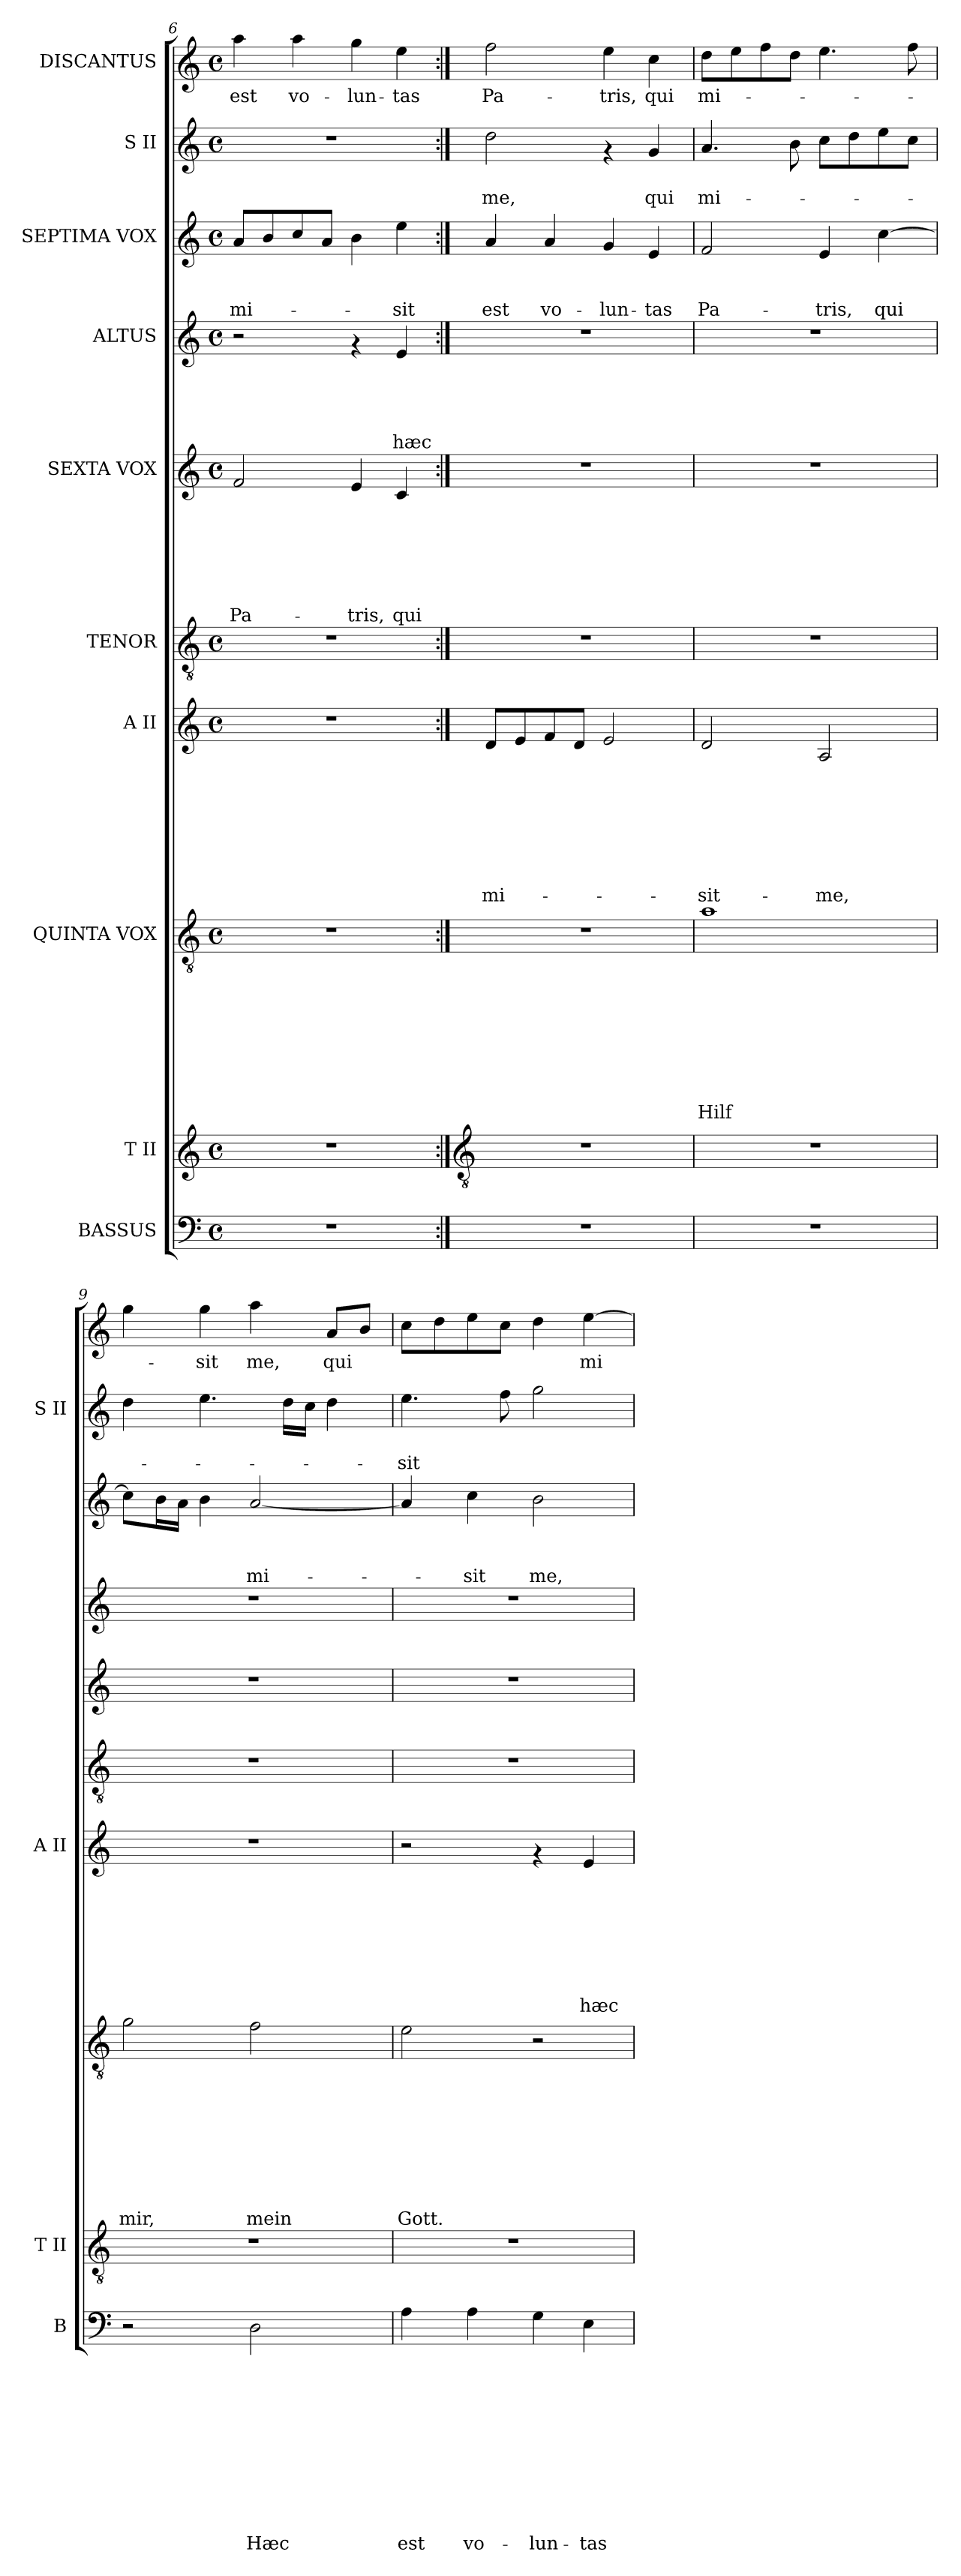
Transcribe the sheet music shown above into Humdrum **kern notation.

**kern	**text	**text	**text	**text	**text	**text	**text	**text	**text	**text	**text	**kern	**kern	**text	**text	**text	**text	**text	**text	**text	**text	**text	**kern	**text	**text	**text	**text	**text	**text	**text	**text	**kern	**kern	**text	**text	**text	**text	**text	**text	**text	**kern	**text	**text	**text	**text	**text	**kern	**text	**text	**text	**kern	**text	**text	**kern	**text
*part10	*part10	*part10	*part10	*part10	*part10	*part10	*part10	*part10	*part10	*part10	*part10	*part9	*part8	*part8	*part8	*part8	*part8	*part8	*part8	*part8	*part8	*part8	*part7	*part7	*part7	*part7	*part7	*part7	*part7	*part7	*part7	*part6	*part5	*part5	*part5	*part5	*part5	*part5	*part5	*part5	*part4	*part4	*part4	*part4	*part4	*part4	*part3	*part3	*part3	*part3	*part2	*part2	*part2	*part1	*part1
*staff10	*staff10	*staff10	*staff10	*staff10	*staff10	*staff10	*staff10	*staff10	*staff10	*staff10	*staff10	*staff9	*staff8	*staff8	*staff8	*staff8	*staff8	*staff8	*staff8	*staff8	*staff8	*staff8	*staff7	*staff7	*staff7	*staff7	*staff7	*staff7	*staff7	*staff7	*staff7	*staff6	*staff5	*staff5	*staff5	*staff5	*staff5	*staff5	*staff5	*staff5	*staff4	*staff4	*staff4	*staff4	*staff4	*staff4	*staff3	*staff3	*staff3	*staff3	*staff2	*staff2	*staff2	*staff1	*staff1
*I"BASSUS	*	*	*	*	*	*	*	*	*	*	*	*I"T II	*I"QUINTA VOX	*	*	*	*	*	*	*	*	*	*I"A II	*	*	*	*	*	*	*	*	*I"TENOR	*I"SEXTA VOX	*	*	*	*	*	*	*	*I"ALTUS	*	*	*	*	*	*I"SEPTIMA VOX	*	*	*	*I"S II	*	*	*I"DISCANTUS	*
*I'B	*	*	*	*	*	*	*	*	*	*	*	*I'T II	*	*	*	*	*	*	*	*	*	*	*I'A II	*	*	*	*	*	*	*	*	*	*	*	*	*	*	*	*	*	*	*	*	*	*	*	*	*	*	*	*I'S II	*	*	*	*
*clefF4	*	*	*	*	*	*	*	*	*	*	*	*clefG2	*clefGv2	*	*	*	*	*	*	*	*	*	*clefG2	*	*	*	*	*	*	*	*	*clefGv2	*clefG2	*	*	*	*	*	*	*	*clefG2	*	*	*	*	*	*clefG2	*	*	*	*clefG2	*	*	*clefG2	*
*k[]	*	*	*	*	*	*	*	*	*	*	*	*k[]	*k[]	*	*	*	*	*	*	*	*	*	*k[]	*	*	*	*	*	*	*	*	*k[]	*k[]	*	*	*	*	*	*	*	*k[]	*	*	*	*	*	*k[]	*	*	*	*k[]	*	*	*k[]	*
*C:	*	*	*	*	*	*	*	*	*	*	*	*C:	*C:	*	*	*	*	*	*	*	*	*	*C:	*	*	*	*	*	*	*	*	*C:	*C:	*	*	*	*	*	*	*	*C:	*	*	*	*	*	*C:	*	*	*	*C:	*	*	*C:	*
*M4/4	*	*	*	*	*	*	*	*	*	*	*	*M4/4	*M4/4	*	*	*	*	*	*	*	*	*	*M4/4	*	*	*	*	*	*	*	*	*M4/4	*M4/4	*	*	*	*	*	*	*	*M4/4	*	*	*	*	*	*M4/4	*	*	*	*M4/4	*	*	*M4/4	*
*met(c)	*	*	*	*	*	*	*	*	*	*	*	*met(c)	*met(c)	*	*	*	*	*	*	*	*	*	*met(c)	*	*	*	*	*	*	*	*	*met(c)	*met(c)	*	*	*	*	*	*	*	*met(c)	*	*	*	*	*	*met(c)	*	*	*	*met(c)	*	*	*met(c)	*
=6	=6	=6	=6	=6	=6	=6	=6	=6	=6	=6	=6	=6	=6	=6	=6	=6	=6	=6	=6	=6	=6	=6	=6	=6	=6	=6	=6	=6	=6	=6	=6	=6	=6	=6	=6	=6	=6	=6	=6	=6	=6	=6	=6	=6	=6	=6	=6	=6	=6	=6	=6	=6	=6	=6	=6
!	!	!	!	!	!	!	!	!	!	!	!	!	!	!	!	!	!	!	!	!	!	!	!	!	!	!	!	!	!	!	!	!	!	!	!	!	!	!	!	!LO:LY:b:rj	!	!	!	!	!	!	!	!	!	!LO:LY:b	!	!	!	!	!LO:LY:b
1r	.	.	.	.	.	.	.	.	.	.	.	1r	1r	.	.	.	.	.	.	.	.	.	1r	.	.	.	.	.	.	.	.	1r	2f/	.	.	.	.	.	.	Pa-	2r	.	.	.	.	.	8a/L	.	.	mi-	1r	.	.	4aa\	est
.	.	.	.	.	.	.	.	.	.	.	.	.	.	.	.	.	.	.	.	.	.	.	.	.	.	.	.	.	.	.	.	.	.	.	.	.	.	.	.	.	.	.	.	.	.	.	8b/	.	.	.	.	.	.	.	.
!	!	!	!	!	!	!	!	!	!	!	!	!	!	!	!	!	!	!	!	!	!	!	!	!	!	!	!	!	!	!	!	!	!	!	!	!	!	!	!	!	!	!	!	!	!	!	!	!	!	!	!	!	!	!	!LO:LY:b
.	.	.	.	.	.	.	.	.	.	.	.	.	.	.	.	.	.	.	.	.	.	.	.	.	.	.	.	.	.	.	.	.	.	.	.	.	.	.	.	.	.	.	.	.	.	.	8cc/	.	.	.	.	.	.	4aa\	vo-
.	.	.	.	.	.	.	.	.	.	.	.	.	.	.	.	.	.	.	.	.	.	.	.	.	.	.	.	.	.	.	.	.	.	.	.	.	.	.	.	.	.	.	.	.	.	.	8a/J	.	.	.	.	.	.	.	.
!	!	!	!	!	!	!	!	!	!	!	!	!	!	!	!	!	!	!	!	!	!	!	!	!	!	!	!	!	!	!	!	!	!	!	!	!	!	!	!	!LO:LY:b:rj	!	!	!	!	!	!	!	!	!	!	!	!	!	!	!LO:LY:b
.	.	.	.	.	.	.	.	.	.	.	.	.	.	.	.	.	.	.	.	.	.	.	.	.	.	.	.	.	.	.	.	.	4e/	.	.	.	.	.	.	-tris,	4rf	.	.	.	.	.	4b\	.	.	.	.	.	.	4gg\	-lun-
!	!	!	!	!	!	!	!	!	!	!	!	!	!	!	!	!	!	!	!	!	!	!	!	!	!	!	!	!	!	!	!	!	!	!	!	!	!	!	!	!LO:LY:b:rj	!	!	!	!	!	!LO:LY:b:rj	!	!	!	!LO:LY:b	!	!	!	!	!LO:LY:b
.	.	.	.	.	.	.	.	.	.	.	.	.	.	.	.	.	.	.	.	.	.	.	.	.	.	.	.	.	.	.	.	.	4c/	.	.	.	.	.	.	qui	4e/	.	.	.	.	hæc	4ee\	.	.	-sit	.	.	.	4ee\	-tas
!!LO:PB:g=z
=7:|!	=7:|!	=7:|!	=7:|!	=7:|!	=7:|!	=7:|!	=7:|!	=7:|!	=7:|!	=7:|!	=7:|!	=7:|!	=7:|!	=7:|!	=7:|!	=7:|!	=7:|!	=7:|!	=7:|!	=7:|!	=7:|!	=7:|!	=7:|!	=7:|!	=7:|!	=7:|!	=7:|!	=7:|!	=7:|!	=7:|!	=7:|!	=7:|!	=7:|!	=7:|!	=7:|!	=7:|!	=7:|!	=7:|!	=7:|!	=7:|!	=7:|!	=7:|!	=7:|!	=7:|!	=7:|!	=7:|!	=7:|!	=7:|!	=7:|!	=7:|!	=7:|!	=7:|!	=7:|!	=7:|!	=7:|!
*	*	*	*	*	*	*	*	*	*	*	*	*clefGv2	*	*	*	*	*	*	*	*	*	*	*	*	*	*	*	*	*	*	*	*	*	*	*	*	*	*	*	*	*	*	*	*	*	*	*	*	*	*	*	*	*	*	*
!	!	!	!	!	!	!	!	!	!	!	!	!	!	!	!	!	!	!	!	!	!	!	!	!	!	!	!	!	!	!	!LO:LY:b	!	!	!	!	!	!	!	!	!	!	!	!	!	!	!	!	!	!	!LO:LY:b	!	!	!LO:LY:b	!	!LO:LY:b
1r	.	.	.	.	.	.	.	.	.	.	.	1r	1r	.	.	.	.	.	.	.	.	.	8d/L	.	.	.	.	.	.	.	mi-	1r	1r	.	.	.	.	.	.	.	1r	.	.	.	.	.	4a/	.	.	est	2dd\	.	me,	2ff\	Pa-
.	.	.	.	.	.	.	.	.	.	.	.	.	.	.	.	.	.	.	.	.	.	.	8e/	.	.	.	.	.	.	.	.	.	.	.	.	.	.	.	.	.	.	.	.	.	.	.	.	.	.	.	.	.	.	.	.
!	!	!	!	!	!	!	!	!	!	!	!	!	!	!	!	!	!	!	!	!	!	!	!	!	!	!	!	!	!	!	!	!	!	!	!	!	!	!	!	!	!	!	!	!	!	!	!	!	!	!LO:LY:b	!	!	!	!	!
.	.	.	.	.	.	.	.	.	.	.	.	.	.	.	.	.	.	.	.	.	.	.	8f/	.	.	.	.	.	.	.	.	.	.	.	.	.	.	.	.	.	.	.	.	.	.	.	4a/	.	.	vo-	.	.	.	.	.
.	.	.	.	.	.	.	.	.	.	.	.	.	.	.	.	.	.	.	.	.	.	.	8d/J	.	.	.	.	.	.	.	.	.	.	.	.	.	.	.	.	.	.	.	.	.	.	.	.	.	.	.	.	.	.	.	.
!	!	!	!	!	!	!	!	!	!	!	!	!	!	!	!	!	!	!	!	!	!	!	!	!	!	!	!	!	!	!	!	!	!	!	!	!	!	!	!	!	!	!	!	!	!	!	!	!	!	!LO:LY:b	!	!	!	!	!LO:LY:b
.	.	.	.	.	.	.	.	.	.	.	.	.	.	.	.	.	.	.	.	.	.	.	2e/	.	.	.	.	.	.	.	.	.	.	.	.	.	.	.	.	.	.	.	.	.	.	.	4g/	.	.	-lun-	4rf	.	.	4ee\	-tris,
!	!	!	!	!	!	!	!	!	!	!	!	!	!	!	!	!	!	!	!	!	!	!	!	!	!	!	!	!	!	!	!	!	!	!	!	!	!	!	!	!	!	!	!	!	!	!	!	!	!	!LO:LY:b	!	!	!LO:LY:b	!	!LO:LY:b
.	.	.	.	.	.	.	.	.	.	.	.	.	.	.	.	.	.	.	.	.	.	.	.	.	.	.	.	.	.	.	.	.	.	.	.	.	.	.	.	.	.	.	.	.	.	.	4e/	.	.	-tas	4g/	.	qui	4cc\	qui
=8	=8	=8	=8	=8	=8	=8	=8	=8	=8	=8	=8	=8	=8	=8	=8	=8	=8	=8	=8	=8	=8	=8	=8	=8	=8	=8	=8	=8	=8	=8	=8	=8	=8	=8	=8	=8	=8	=8	=8	=8	=8	=8	=8	=8	=8	=8	=8	=8	=8	=8	=8	=8	=8	=8	=8
!	!	!	!	!	!	!	!	!	!	!	!	!	!	!	!	!	!	!	!	!	!	!LO:LY:b	!	!	!	!	!	!	!	!	!LO:LY:b	!	!	!	!	!	!	!	!	!	!	!	!	!	!	!	!	!	!	!LO:LY:b	!	!	!LO:LY:b	!	!LO:LY:b
1r	.	.	.	.	.	.	.	.	.	.	.	1r	1a	.	.	.	.	.	.	.	.	Hilf	2d/	.	.	.	.	.	.	.	-sit-	1r	1r	.	.	.	.	.	.	.	1r	.	.	.	.	.	2f/	.	.	Pa-	4.a/	.	mi-	8dd\L	mi-
.	.	.	.	.	.	.	.	.	.	.	.	.	.	.	.	.	.	.	.	.	.	.	.	.	.	.	.	.	.	.	.	.	.	.	.	.	.	.	.	.	.	.	.	.	.	.	.	.	.	.	.	.	.	8ee\	.
.	.	.	.	.	.	.	.	.	.	.	.	.	.	.	.	.	.	.	.	.	.	.	.	.	.	.	.	.	.	.	.	.	.	.	.	.	.	.	.	.	.	.	.	.	.	.	.	.	.	.	.	.	.	8ff\	.
.	.	.	.	.	.	.	.	.	.	.	.	.	.	.	.	.	.	.	.	.	.	.	.	.	.	.	.	.	.	.	.	.	.	.	.	.	.	.	.	.	.	.	.	.	.	.	.	.	.	.	8b\	.	.	8dd\J	.
!	!	!	!	!	!	!	!	!	!	!	!	!	!	!	!	!	!	!	!	!	!	!	!	!	!	!	!	!	!	!	!LO:LY:b	!	!	!	!	!	!	!	!	!	!	!	!	!	!	!	!	!	!	!LO:LY:b	!	!	!	!	!
.	.	.	.	.	.	.	.	.	.	.	.	.	.	.	.	.	.	.	.	.	.	.	2A/	.	.	.	.	.	.	.	-me,	.	.	.	.	.	.	.	.	.	.	.	.	.	.	.	4e/	.	.	-tris,	8cc\L	.	.	4.ee\	.
.	.	.	.	.	.	.	.	.	.	.	.	.	.	.	.	.	.	.	.	.	.	.	.	.	.	.	.	.	.	.	.	.	.	.	.	.	.	.	.	.	.	.	.	.	.	.	.	.	.	.	8dd\	.	.	.	.
!	!	!	!	!	!	!	!	!	!	!	!	!	!	!	!	!	!	!	!	!	!	!	!	!	!	!	!	!	!	!	!	!	!	!	!	!	!	!	!	!	!	!	!	!	!	!	!	!	!	!LO:LY:b	!	!	!	!	!
.	.	.	.	.	.	.	.	.	.	.	.	.	.	.	.	.	.	.	.	.	.	.	.	.	.	.	.	.	.	.	.	.	.	.	.	.	.	.	.	.	.	.	.	.	.	.	[>4cc\	.	.	qui	8ee\	.	.	.	.
.	.	.	.	.	.	.	.	.	.	.	.	.	.	.	.	.	.	.	.	.	.	.	.	.	.	.	.	.	.	.	.	.	.	.	.	.	.	.	.	.	.	.	.	.	.	.	.	.	.	.	8cc\J	.	.	8ff\	.
=9	=9	=9	=9	=9	=9	=9	=9	=9	=9	=9	=9	=9	=9	=9	=9	=9	=9	=9	=9	=9	=9	=9	=9	=9	=9	=9	=9	=9	=9	=9	=9	=9	=9	=9	=9	=9	=9	=9	=9	=9	=9	=9	=9	=9	=9	=9	=9	=9	=9	=9	=9	=9	=9	=9	=9
!	!	!	!	!	!	!	!	!	!	!	!	!	!	!	!	!	!	!	!	!	!	!LO:LY:b	!	!	!	!	!	!	!	!	!	!	!	!	!	!	!	!	!	!	!	!	!	!	!	!	!	!	!	!	!	!	!	!	!
2r	.	.	.	.	.	.	.	.	.	.	.	1r	2g\	.	.	.	.	.	.	.	.	mir,	1r	.	.	.	.	.	.	.	.	1r	1r	.	.	.	.	.	.	.	1r	.	.	.	.	.	8cc\L]	.	.	.	4dd\	.	.	4gg\	.
.	.	.	.	.	.	.	.	.	.	.	.	.	.	.	.	.	.	.	.	.	.	.	.	.	.	.	.	.	.	.	.	.	.	.	.	.	.	.	.	.	.	.	.	.	.	.	16b\L	.	.	.	.	.	.	.	.
.	.	.	.	.	.	.	.	.	.	.	.	.	.	.	.	.	.	.	.	.	.	.	.	.	.	.	.	.	.	.	.	.	.	.	.	.	.	.	.	.	.	.	.	.	.	.	16a\JJ	.	.	.	.	.	.	.	.
!	!	!	!	!	!	!	!	!	!	!	!	!	!	!	!	!	!	!	!	!	!	!	!	!	!	!	!	!	!	!	!	!	!	!	!	!	!	!	!	!	!	!	!	!	!	!	!	!	!	!	!	!	!	!	!LO:LY:b
.	.	.	.	.	.	.	.	.	.	.	.	.	.	.	.	.	.	.	.	.	.	.	.	.	.	.	.	.	.	.	.	.	.	.	.	.	.	.	.	.	.	.	.	.	.	.	4b\	.	.	.	4.ee\	.	.	4gg\	-sit
!	!	!	!	!	!	!	!	!	!	!	!LO:LY:b	!	!	!	!	!	!	!	!	!	!	!LO:LY:b	!	!	!	!	!	!	!	!	!	!	!	!	!	!	!	!	!	!	!	!	!	!	!	!	!	!	!	!LO:LY:b	!	!	!	!	!LO:LY:b
2D\	.	.	.	.	.	.	.	.	.	.	Hæc	.	2f\	.	.	.	.	.	.	.	.	mein	.	.	.	.	.	.	.	.	.	.	.	.	.	.	.	.	.	.	.	.	.	.	.	.	[<2a/	.	.	mi-	.	.	.	4aa\	me,
.	.	.	.	.	.	.	.	.	.	.	.	.	.	.	.	.	.	.	.	.	.	.	.	.	.	.	.	.	.	.	.	.	.	.	.	.	.	.	.	.	.	.	.	.	.	.	.	.	.	.	16dd\LL	.	.	.	.
.	.	.	.	.	.	.	.	.	.	.	.	.	.	.	.	.	.	.	.	.	.	.	.	.	.	.	.	.	.	.	.	.	.	.	.	.	.	.	.	.	.	.	.	.	.	.	.	.	.	.	16cc\JJ	.	.	.	.
!	!	!	!	!	!	!	!	!	!	!	!	!	!	!	!	!	!	!	!	!	!	!	!	!	!	!	!	!	!	!	!	!	!	!	!	!	!	!	!	!	!	!	!	!	!	!	!	!	!	!	!	!	!	!	!LO:LY:b
.	.	.	.	.	.	.	.	.	.	.	.	.	.	.	.	.	.	.	.	.	.	.	.	.	.	.	.	.	.	.	.	.	.	.	.	.	.	.	.	.	.	.	.	.	.	.	.	.	.	.	4dd\	.	.	8a/L	qui
.	.	.	.	.	.	.	.	.	.	.	.	.	.	.	.	.	.	.	.	.	.	.	.	.	.	.	.	.	.	.	.	.	.	.	.	.	.	.	.	.	.	.	.	.	.	.	.	.	.	.	.	.	.	8b/J	.
=10	=10	=10	=10	=10	=10	=10	=10	=10	=10	=10	=10	=10	=10	=10	=10	=10	=10	=10	=10	=10	=10	=10	=10	=10	=10	=10	=10	=10	=10	=10	=10	=10	=10	=10	=10	=10	=10	=10	=10	=10	=10	=10	=10	=10	=10	=10	=10	=10	=10	=10	=10	=10	=10	=10	=10
!	!	!	!	!	!	!	!	!	!	!	!LO:LY:b	!	!	!	!	!	!	!	!	!	!	!LO:LY:b	!	!	!	!	!	!	!	!	!	!	!	!	!	!	!	!	!	!	!	!	!	!	!	!	!	!	!	!	!	!	!LO:LY:b	!	!
4A\	.	.	.	.	.	.	.	.	.	.	est	1r	2e\	.	.	.	.	.	.	.	.	Gott.	2r	.	.	.	.	.	.	.	.	1r	1r	.	.	.	.	.	.	.	1r	.	.	.	.	.	4a/]	.	.	.	4.ee\	.	-sit	8cc\L	.
.	.	.	.	.	.	.	.	.	.	.	.	.	.	.	.	.	.	.	.	.	.	.	.	.	.	.	.	.	.	.	.	.	.	.	.	.	.	.	.	.	.	.	.	.	.	.	.	.	.	.	.	.	.	8dd\	.
!	!	!	!	!	!	!	!	!	!	!	!LO:LY:b	!	!	!	!	!	!	!	!	!	!	!	!	!	!	!	!	!	!	!	!	!	!	!	!	!	!	!	!	!	!	!	!	!	!	!	!	!	!	!LO:LY:b	!	!	!	!	!
4A\	.	.	.	.	.	.	.	.	.	.	vo-	.	.	.	.	.	.	.	.	.	.	.	.	.	.	.	.	.	.	.	.	.	.	.	.	.	.	.	.	.	.	.	.	.	.	.	4cc\	.	.	-sit	.	.	.	8ee\	.
.	.	.	.	.	.	.	.	.	.	.	.	.	.	.	.	.	.	.	.	.	.	.	.	.	.	.	.	.	.	.	.	.	.	.	.	.	.	.	.	.	.	.	.	.	.	.	.	.	.	.	8ff\	.	.	8cc\J	.
!	!	!	!	!	!	!	!	!	!	!	!LO:LY:b	!	!	!	!	!	!	!	!	!	!	!	!	!	!	!	!	!	!	!	!	!	!	!	!	!	!	!	!	!	!	!	!	!	!	!	!	!	!	!LO:LY:b	!	!	!	!	!
4G\	.	.	.	.	.	.	.	.	.	.	-lun-	.	2r	.	.	.	.	.	.	.	.	.	4rf	.	.	.	.	.	.	.	.	.	.	.	.	.	.	.	.	.	.	.	.	.	.	.	2b\	.	.	me,	2gg\	.	.	4dd\	.
!	!	!	!	!	!	!	!	!	!	!	!LO:LY:b	!	!	!	!	!	!	!	!	!	!	!	!	!	!	!	!	!	!	!	!LO:LY:b	!	!	!	!	!	!	!	!	!	!	!	!	!	!	!	!	!	!	!	!	!	!	!	!LO:LY:b
4E\	.	.	.	.	.	.	.	.	.	.	-tas	.	.	.	.	.	.	.	.	.	.	.	4e/	.	.	.	.	.	.	.	hæc	.	.	.	.	.	.	.	.	.	.	.	.	.	.	.	.	.	.	.	.	.	.	[>4ee\	mi-
=	=	=	=	=	=	=	=	=	=	=	=	=	=	=	=	=	=	=	=	=	=	=	=	=	=	=	=	=	=	=	=	=	=	=	=	=	=	=	=	=	=	=	=	=	=	=	=	=	=	=	=	=	=	=	=
*-	*-	*-	*-	*-	*-	*-	*-	*-	*-	*-	*-	*-	*-	*-	*-	*-	*-	*-	*-	*-	*-	*-	*-	*-	*-	*-	*-	*-	*-	*-	*-	*-	*-	*-	*-	*-	*-	*-	*-	*-	*-	*-	*-	*-	*-	*-	*-	*-	*-	*-	*-	*-	*-	*-	*-
